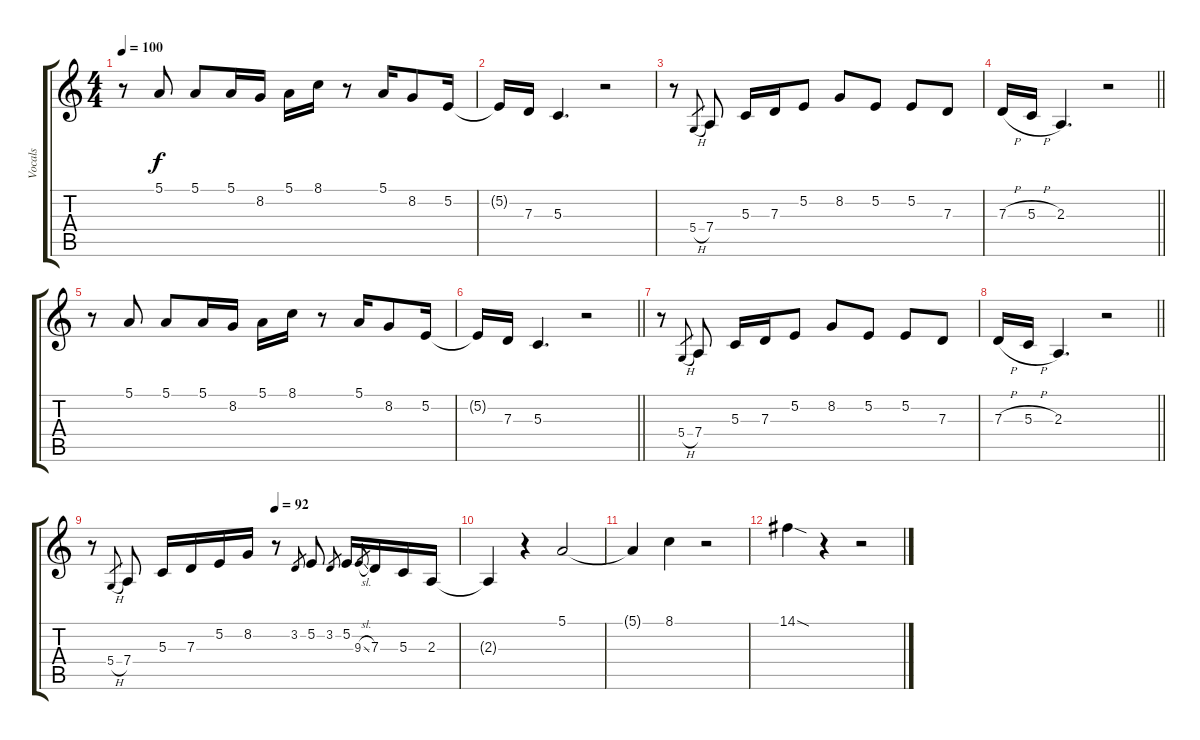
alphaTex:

\track ("Vocals" "Vocals") {instrument lead6voice}
\staff {score tabs}
\tuning (E4 B3 G3 D3 A2 E2) {hide}
\ts (4 4)
\tempo 100
\clef g2
\ks c
r.8{dy f} 5.1.8 5.1.8 5.1.16 8.2.16 5.1.16 8.1.16 r.8 5.1.16 8.2.8 5.2.16 |
5.2{t}.16 7.3.16 5.3.4{d} r.2 |
r.8 5.4{h}.8{gr} 7.4.8 5.3.16 7.3.16 5.2.8 8.2.8 5.2.8 5.2.8 7.3.8 |
\barLineRight lightlight
7.3{h}.16 5.3{h}.16 2.3.4{d} r.2 |
r.8 5.1.8 5.1.8 5.1.16 8.2.16 5.1.16 8.1.16 r.8 5.1.16 8.2.8 5.2.16 |
\barLineRight lightlight
5.2{t}.16 7.3.16 5.3.4{d} r.2 |
r.8 5.4{h}.8{gr} 7.4.8 5.3.16 7.3.16 5.2.8 8.2.8 5.2.8 5.2.8 7.3.8 |
\barLineRight lightlight
7.3{h}.16 5.3{h}.16 2.3.4{d} r.2 |
\tempo (92 0.5)
r.8 5.4{h}.8{gr} 7.4.8 5.3.16 7.3.16 5.2.16 8.2.16 r.8 3.2.8{gr} 5.2.8 3.2.8{gr} 5.2.16 9.3{sl}.8{gr} 7.3.16 5.3.16 2.3.16 |
2.3{t}.4 r.4 5.1.2 |
5.1{t}.4 8.1.4 r.2 |
14.1{sod}.4 r.4 r.2
